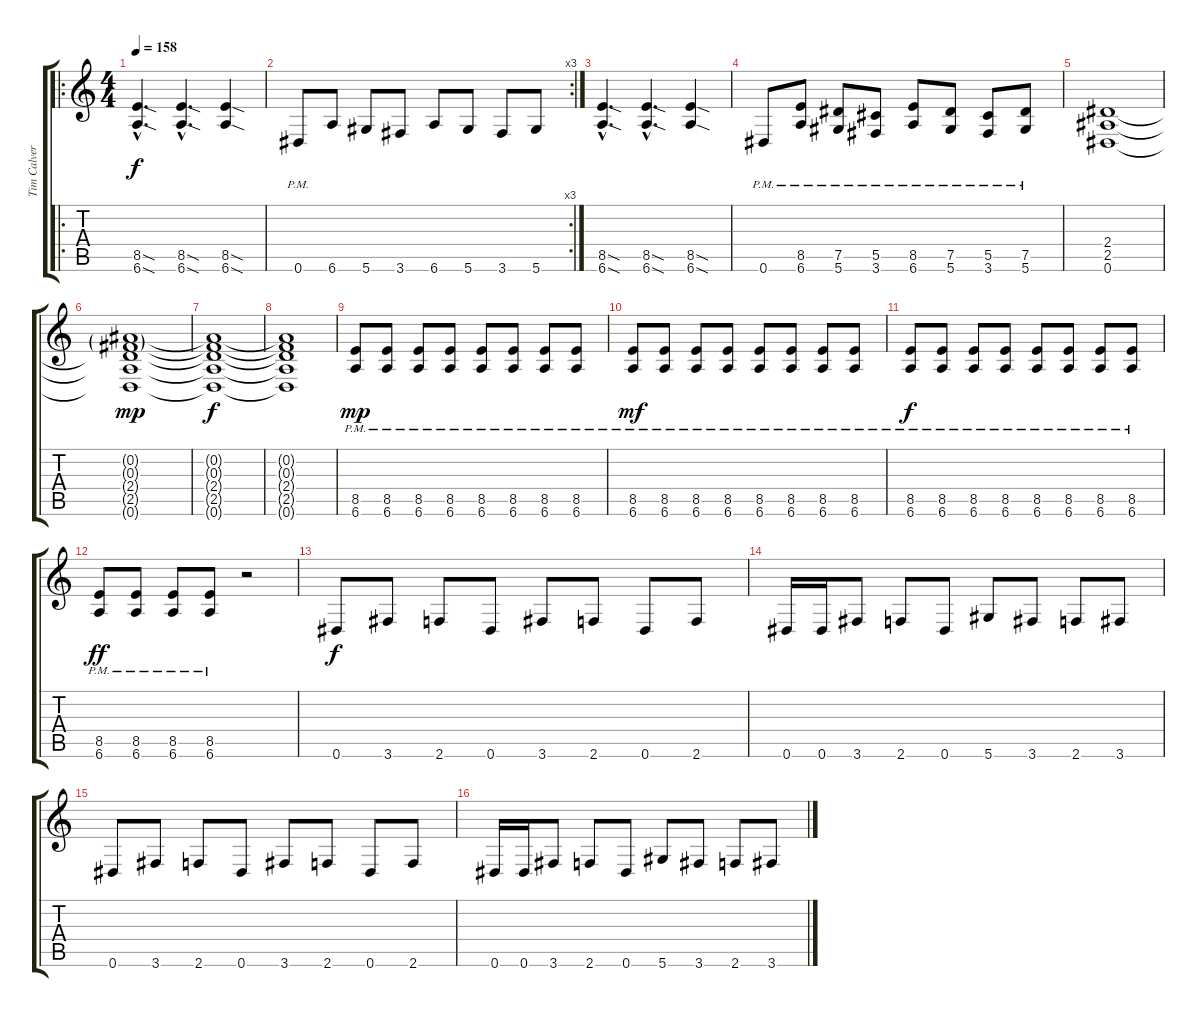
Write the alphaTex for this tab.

\track ("Tim Calvert Rthym" "Tim Calver") {instrument distortionguitar}
\staff {score tabs}
\tuning (Eb4 Bb3 Gb3 Db3 Ab2 Eb2) {hide}
\ro
\ts (4 4)
\tempo 158
\clef g2
\ks c
(8.5{sod hac} 6.6{sod hac}).4{d dy f} (8.5{sod hac} 6.6{sod hac}).4{d} (8.5{sod} 6.6{sod}).4 |
\rc 3
0.6{pm}.8 6.6.8 5.6.8 3.6.8 6.6.8 5.6.8 3.6.8 5.6.8 |
(8.5{sod hac} 6.6{sod hac}).4{d} (8.5{sod hac} 6.6{sod hac}).4{d} (8.5{sod} 6.6{sod}).4 |
0.6{pm}.8 (8.5{pm} 6.6{pm}).8 (7.5{pm} 5.6{pm}).8 (5.5{pm} 3.6{pm}).8 (8.5{pm} 6.6{pm}).8 (7.5{pm} 5.6{pm}).8 (5.5{pm} 3.6{pm}).8 (7.5{pm} 5.6{pm}).8 |
(2.4 2.5 0.6).1 |
(0.2{g} 0.3{g} 2.4{t} 2.5{t} 0.6{t}).1{dy mp} |
(0.2{t} 0.3{t} 2.4{t} 2.5{t} 0.6{t}).1{dy f} |
(0.2{t} 0.3{t} 2.4{t} 2.5{t} 0.6{t}).1 |
(8.5{pm} 6.6{pm}).8{dy mp} (8.5{pm} 6.6{pm}).8 (8.5{pm} 6.6{pm}).8 (8.5{pm} 6.6{pm}).8 (8.5{pm} 6.6{pm}).8 (8.5{pm} 6.6{pm}).8 (8.5{pm} 6.6{pm}).8 (8.5{pm} 6.6{pm}).8 |
(8.5{pm} 6.6{pm}).8{dy mf} (8.5{pm} 6.6{pm}).8 (8.5{pm} 6.6{pm}).8 (8.5{pm} 6.6{pm}).8 (8.5{pm} 6.6{pm}).8 (8.5{pm} 6.6{pm}).8 (8.5{pm} 6.6{pm}).8 (8.5{pm} 6.6{pm}).8 |
(8.5{pm} 6.6{pm}).8{dy f} (8.5{pm} 6.6{pm}).8 (8.5{pm} 6.6{pm}).8 (8.5{pm} 6.6{pm}).8 (8.5{pm} 6.6{pm}).8 (8.5{pm} 6.6{pm}).8 (8.5{pm} 6.6{pm}).8 (8.5{pm} 6.6{pm}).8 |
(8.5{pm} 6.6{pm}).8{dy ff} (8.5{pm} 6.6{pm}).8 (8.5{pm} 6.6{pm}).8 (8.5{pm} 6.6{pm}).8 r.2 |
0.6.8{dy f} 3.6.8 2.6.8 0.6.8 3.6.8 2.6.8 0.6.8 2.6.8 |
0.6.16 0.6.16 3.6.8 2.6.8 0.6.8 5.6.8 3.6.8 2.6.8 3.6.8 |
0.6.8 3.6.8 2.6.8 0.6.8 3.6.8 2.6.8 0.6.8 2.6.8 |
0.6.16 0.6.16 3.6.8 2.6.8 0.6.8 5.6.8 3.6.8 2.6.8 3.6.8
